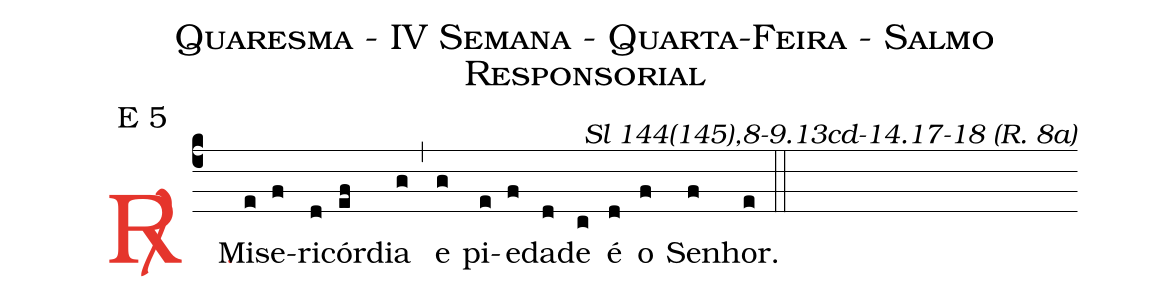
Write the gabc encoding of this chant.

name: Quaresma - IV Semana - Quarta-Feira - Salmo Responsorial;
mode: E 5;
commentary: Sl 144(145),8-9.13cd-14.17-18 (R. 8a);
%%
(c4)

<c><sp>R/</sp>.</c>() Mi(e)se(f)ri(d)cór(ef)dia(g) (,) e(g) pi(e)e(f)da(d)de(c) é(d) o(f) Se(f)nhor.(e)

(::)
